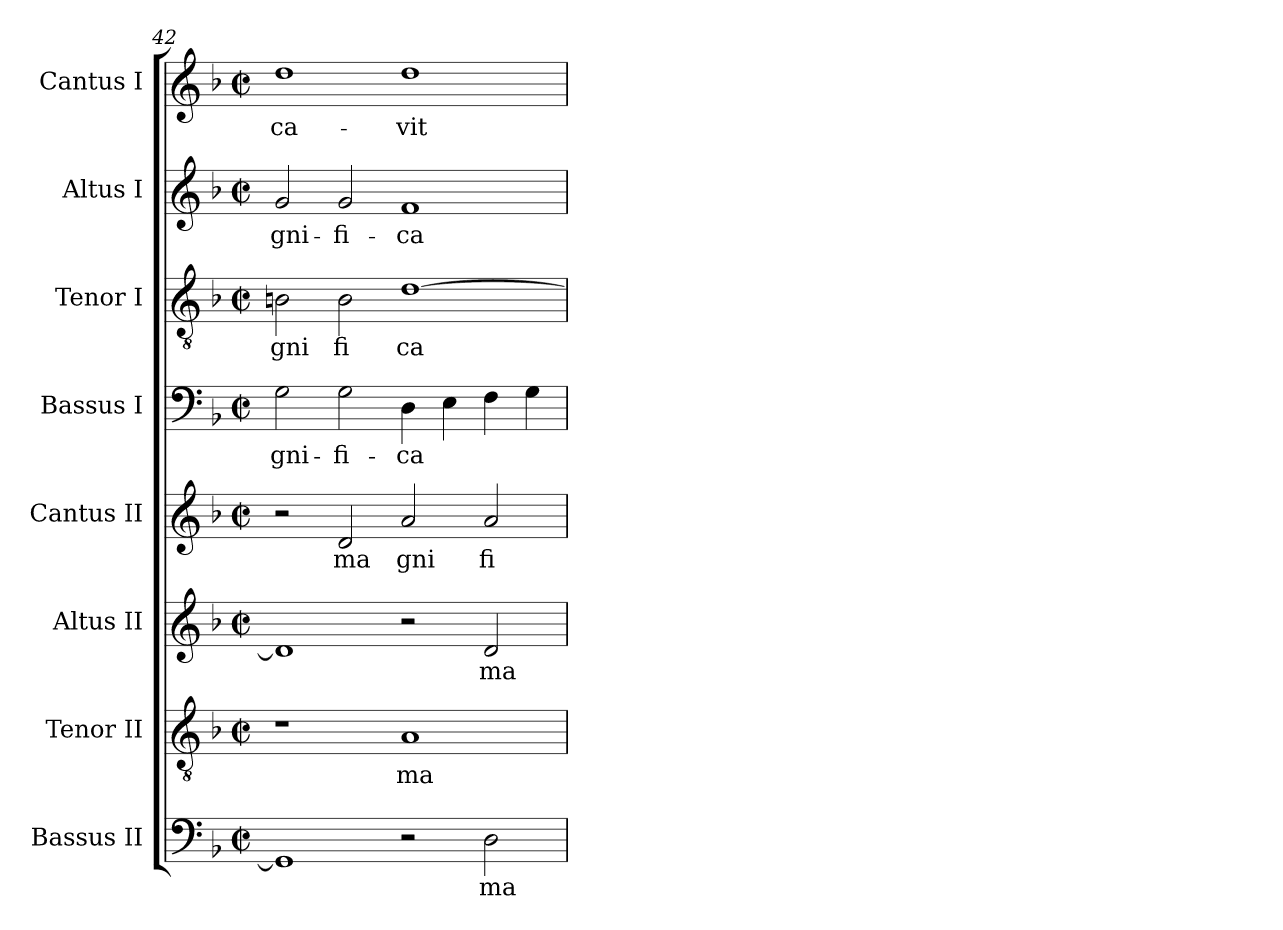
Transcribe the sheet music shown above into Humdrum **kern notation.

**kern	**text	**kern	**text	**kern	**text	**kern	**text	**kern	**text	**kern	**text	**kern	**text	**kern	**text
*part8	*part8	*part7	*part7	*part6	*part6	*part5	*part5	*part4	*part4	*part3	*part3	*part2	*part2	*part1	*part1
*staff8	*staff8	*staff7	*staff7	*staff6	*staff6	*staff5	*staff5	*staff4	*staff4	*staff3	*staff3	*staff2	*staff2	*staff1	*staff1
*I"Bassus II	*	*I"Tenor II	*	*I"Altus II	*	*I"Cantus II	*	*I"Bassus I	*	*I"Tenor I	*	*I"Altus I	*	*I"Cantus I	*
*I'Bassus II	*	*I'Tenor II	*	*I'Altus II	*	*I'Cantus II	*	*I'Bassus I	*	*I'Tenor I	*	*I'Altus I	*	*I'Cantus I	*
*clefF4	*	*clefGv2	*	*clefG2	*	*clefG2	*	*clefF4	*	*clefGv2	*	*clefG2	*	*clefG2	*
*k[b-]	*	*k[b-]	*	*k[b-]	*	*k[b-]	*	*k[b-]	*	*k[b-]	*	*k[b-]	*	*k[b-]	*
*F:	*	*F:	*	*F:	*	*F:	*	*F:	*	*F:	*	*F:	*	*F:	*
*M2/2	*	*M2/2	*	*M2/2	*	*M2/2	*	*M2/2	*	*M2/2	*	*M2/2	*	*M2/2	*
*met(c|)	*	*met(c|)	*	*met(c|)	*	*met(c|)	*	*met(c|)	*	*met(c|)	*	*met(c|)	*	*met(c|)	*
=42	=42	=42	=42	=42	=42	=42	=42	=42	=42	=42	=42	=42	=42	=42	=42
!	!LO:LY:b:cj	!	!	!	!LO:LY:b:cj	!	!	!	!LO:LY:b:cj	!	!LO:LY:b:cj	!	!LO:LY:b:cj	!	!LO:LY:b:cj
1GG]	.	1r	.	1d]	.	2r	.	2G\	-gni-	2Bn\	gni	2g/	-gni-	1dd	-ca-
!	!	!	!	!	!	!	!LO:LY:b:cj	!	!LO:LY:b:cj	!	!LO:LY:b:cj	!	!LO:LY:b:cj	!	!
.	.	.	.	.	.	2d/	ma	2G\	-fi-	2B\	fi	2g/	-fi-	.	.
!	!	!	!LO:LY:b:cj	!	!	!	!LO:LY:b:cj	!	!LO:LY:b:cj	!	!LO:LY:b:cj	!	!LO:LY:b:cj	!	!LO:LY:b:cj
2r	.	1A	ma	2r	.	2a/	gni	4D\	-ca-	[<1d	ca	1f	-ca-	1dd	-vit
!	!	!	!	!	!	!	!	!	!LO:LY:b:cj	!	!	!	!	!	!
.	.	.	.	.	.	.	.	4E\	--	.	.	.	.	.	.
!	!LO:LY:b:cj	!	!	!	!LO:LY:b:cj	!	!LO:LY:b:cj	!	!LO:LY:b:cj	!	!	!	!	!	!
2D\	ma	.	.	2d/	ma-	2a/	fi	4F\	--	.	.	.	.	.	.
!	!	!	!	!	!	!	!	!	!LO:LY:b:cj	!	!	!	!	!	!
.	.	.	.	.	.	.	.	4G\	--	.	.	.	.	.	.
=	=	=	=	=	=	=	=	=	=	=	=	=	=	=	=
*-	*-	*-	*-	*-	*-	*-	*-	*-	*-	*-	*-	*-	*-	*-	*-
